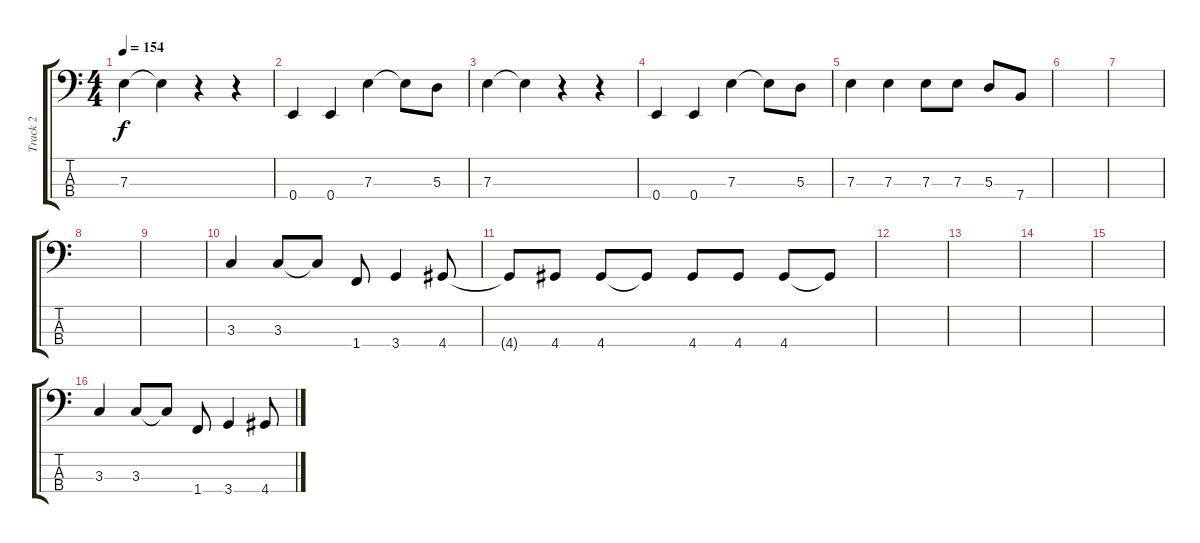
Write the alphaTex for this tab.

\track ("Track 2" "Track 2") {instrument electricbassfinger}
\staff {score tabs}
\tuning (G2 D2 A1 E1) {hide}
\ts (4 4)
\tempo 154
\clef f4
\ks c
7.3.4{dy f} 7.3{t}.4 r.4 r.4 |
0.4.4 0.4.4 7.3.4 7.3{t}.8 5.3.8 |
7.3.4 7.3{t}.4 r.4 r.4 |
0.4.4 0.4.4 7.3.4 7.3{t}.8 5.3.8 |
7.3.4 7.3.4 7.3.8 7.3.8 5.3.8 7.4.8 |
|
|
|
|
3.3.4 3.3.8 3.3{t}.8 1.4.8 3.4.4 4.4.8 |
4.4{t}.8 4.4.8 4.4.8 4.4{t}.8 4.4.8 4.4.8 4.4.8 4.4{t}.8 |
|
|
|
|
3.3.4 3.3.8 3.3{t}.8 1.4.8 3.4.4 4.4.8
